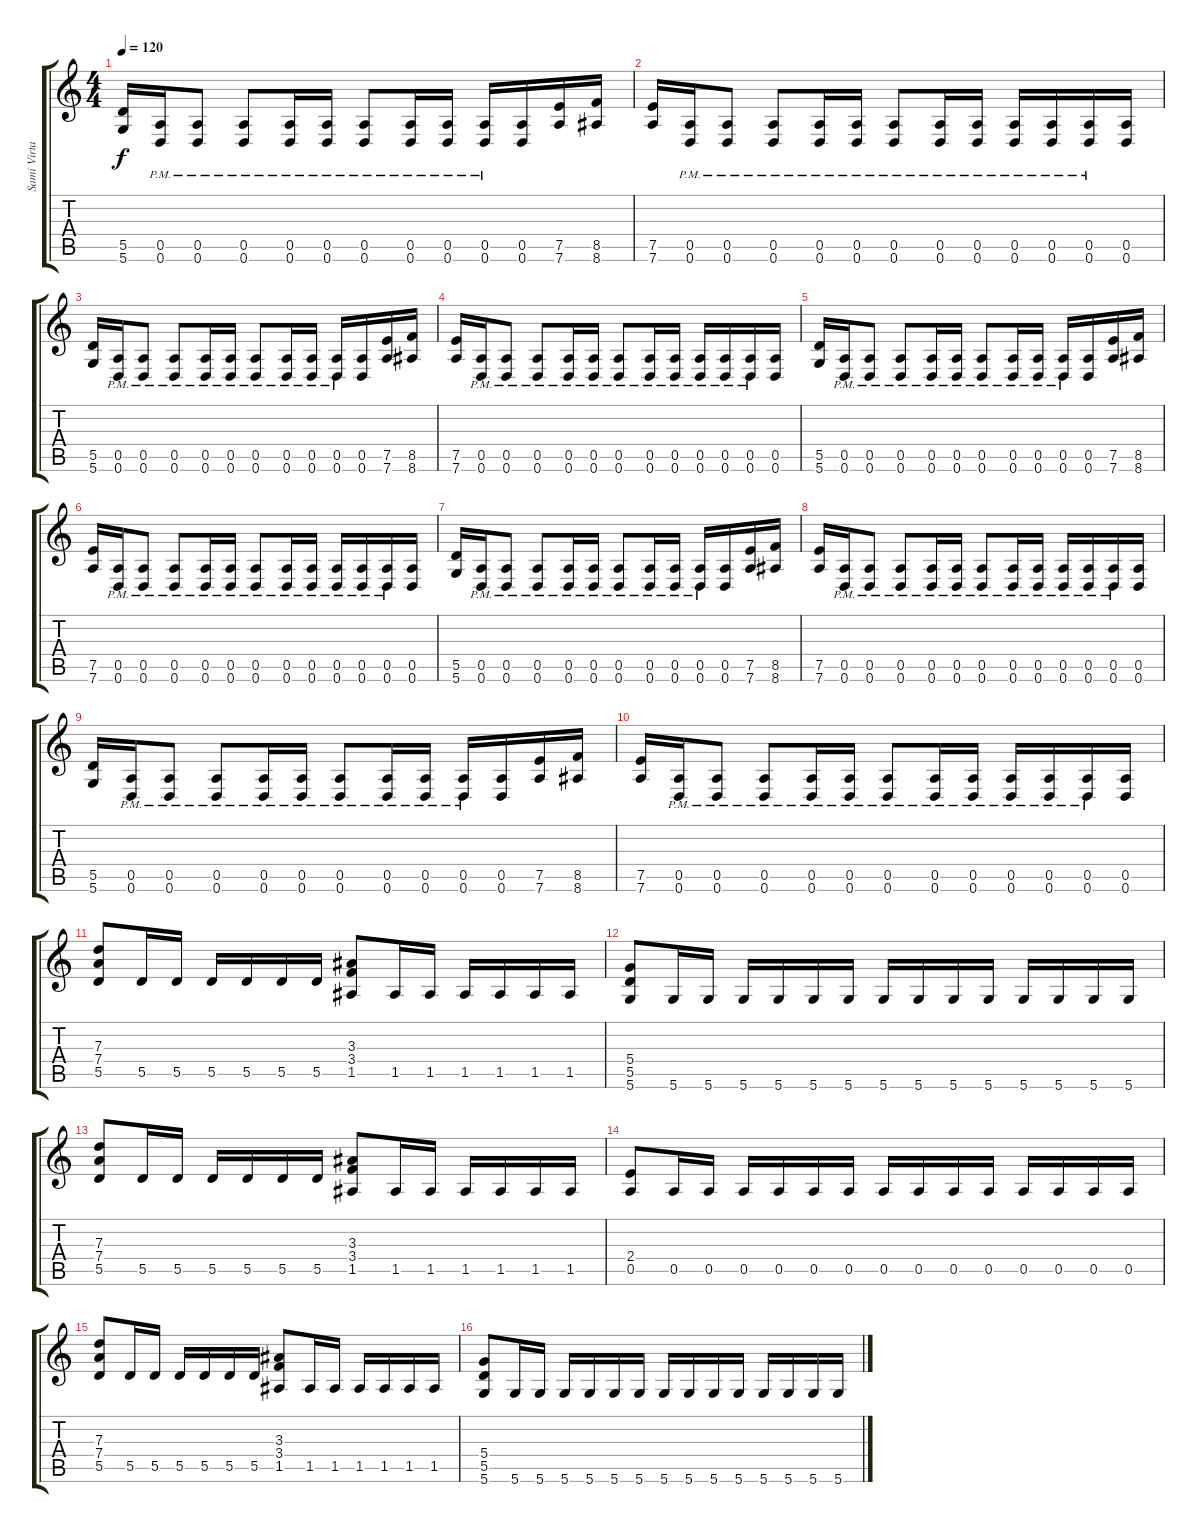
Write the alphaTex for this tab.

\track ("Sami Virtanen (lead Guitar)" "Sami Virta") {instrument distortionguitar}
\staff {score tabs}
\tuning (E4 B3 G3 D3 A2 D2) {hide}
\ts (4 4)
\tempo 120
\clef g2
\ks c
(5.5 5.6).16{dy f} (0.5{pm} 0.6{pm}).16 (0.5{pm} 0.6{pm}).8 (0.5{pm} 0.6{pm}).8 (0.5{pm} 0.6{pm}).16 (0.5{pm} 0.6{pm}).16 (0.5{pm} 0.6{pm}).8 (0.5{pm} 0.6{pm}).16 (0.5{pm} 0.6{pm}).16 (0.5{pm} 0.6{pm}).16 (0.5 0.6).16 (7.5 7.6).16 (8.5 8.6).16 |
(7.5 7.6).16 (0.5{pm} 0.6{pm}).16 (0.5{pm} 0.6{pm}).8 (0.5{pm} 0.6{pm}).8 (0.5{pm} 0.6{pm}).16 (0.5{pm} 0.6{pm}).16 (0.5{pm} 0.6{pm}).8 (0.5{pm} 0.6{pm}).16 (0.5{pm} 0.6{pm}).16 (0.5{pm} 0.6{pm}).16 (0.5{pm} 0.6{pm}).16 (0.5{pm} 0.6{pm}).16 (0.5 0.6).16 |
(5.5 5.6).16 (0.5{pm} 0.6{pm}).16 (0.5{pm} 0.6{pm}).8 (0.5{pm} 0.6{pm}).8 (0.5{pm} 0.6{pm}).16 (0.5{pm} 0.6{pm}).16 (0.5{pm} 0.6{pm}).8 (0.5{pm} 0.6{pm}).16 (0.5{pm} 0.6{pm}).16 (0.5{pm} 0.6{pm}).16 (0.5 0.6).16 (7.5 7.6).16 (8.5 8.6).16 |
(7.5 7.6).16 (0.5{pm} 0.6{pm}).16 (0.5{pm} 0.6{pm}).8 (0.5{pm} 0.6{pm}).8 (0.5{pm} 0.6{pm}).16 (0.5{pm} 0.6{pm}).16 (0.5{pm} 0.6{pm}).8 (0.5{pm} 0.6{pm}).16 (0.5{pm} 0.6{pm}).16 (0.5{pm} 0.6{pm}).16 (0.5{pm} 0.6{pm}).16 (0.5{pm} 0.6{pm}).16 (0.5 0.6).16 |
(5.5 5.6).16 (0.5{pm} 0.6{pm}).16 (0.5{pm} 0.6{pm}).8 (0.5{pm} 0.6{pm}).8 (0.5{pm} 0.6{pm}).16 (0.5{pm} 0.6{pm}).16 (0.5{pm} 0.6{pm}).8 (0.5{pm} 0.6{pm}).16 (0.5{pm} 0.6{pm}).16 (0.5{pm} 0.6{pm}).16 (0.5 0.6).16 (7.5 7.6).16 (8.5 8.6).16 |
(7.5 7.6).16 (0.5{pm} 0.6{pm}).16 (0.5{pm} 0.6{pm}).8 (0.5{pm} 0.6{pm}).8 (0.5{pm} 0.6{pm}).16 (0.5{pm} 0.6{pm}).16 (0.5{pm} 0.6{pm}).8 (0.5{pm} 0.6{pm}).16 (0.5{pm} 0.6{pm}).16 (0.5{pm} 0.6{pm}).16 (0.5{pm} 0.6{pm}).16 (0.5{pm} 0.6{pm}).16 (0.5 0.6).16 |
(5.5 5.6).16 (0.5{pm} 0.6{pm}).16 (0.5{pm} 0.6{pm}).8 (0.5{pm} 0.6{pm}).8 (0.5{pm} 0.6{pm}).16 (0.5{pm} 0.6{pm}).16 (0.5{pm} 0.6{pm}).8 (0.5{pm} 0.6{pm}).16 (0.5{pm} 0.6{pm}).16 (0.5{pm} 0.6{pm}).16 (0.5 0.6).16 (7.5 7.6).16 (8.5 8.6).16 |
(7.5 7.6).16 (0.5{pm} 0.6{pm}).16 (0.5{pm} 0.6{pm}).8 (0.5{pm} 0.6{pm}).8 (0.5{pm} 0.6{pm}).16 (0.5{pm} 0.6{pm}).16 (0.5{pm} 0.6{pm}).8 (0.5{pm} 0.6{pm}).16 (0.5{pm} 0.6{pm}).16 (0.5{pm} 0.6{pm}).16 (0.5{pm} 0.6{pm}).16 (0.5{pm} 0.6{pm}).16 (0.5 0.6).16 |
(5.5 5.6).16 (0.5{pm} 0.6{pm}).16 (0.5{pm} 0.6{pm}).8 (0.5{pm} 0.6{pm}).8 (0.5{pm} 0.6{pm}).16 (0.5{pm} 0.6{pm}).16 (0.5{pm} 0.6{pm}).8 (0.5{pm} 0.6{pm}).16 (0.5{pm} 0.6{pm}).16 (0.5{pm} 0.6{pm}).16 (0.5 0.6).16 (7.5 7.6).16 (8.5 8.6).16 |
(7.5 7.6).16 (0.5{pm} 0.6{pm}).16 (0.5{pm} 0.6{pm}).8 (0.5{pm} 0.6{pm}).8 (0.5{pm} 0.6{pm}).16 (0.5{pm} 0.6{pm}).16 (0.5{pm} 0.6{pm}).8 (0.5{pm} 0.6{pm}).16 (0.5{pm} 0.6{pm}).16 (0.5{pm} 0.6{pm}).16 (0.5{pm} 0.6{pm}).16 (0.5{pm} 0.6{pm}).16 (0.5 0.6).16 |
(7.3 7.4 5.5).8 5.5.16 5.5.16 5.5.16 5.5.16 5.5.16 5.5.16 (3.3 3.4 1.5).8 1.5.16 1.5.16 1.5.16 1.5.16 1.5.16 1.5.16 |
(5.4 5.5 5.6).8 5.6.16 5.6.16 5.6.16 5.6.16 5.6.16 5.6.16 5.6.16 5.6.16 5.6.16 5.6.16 5.6.16 5.6.16 5.6.16 5.6.16 |
(7.3 7.4 5.5).8 5.5.16 5.5.16 5.5.16 5.5.16 5.5.16 5.5.16 (3.3 3.4 1.5).8 1.5.16 1.5.16 1.5.16 1.5.16 1.5.16 1.5.16 |
(2.4 0.5).8 0.5.16 0.5.16 0.5.16 0.5.16 0.5.16 0.5.16 0.5.16 0.5.16 0.5.16 0.5.16 0.5.16 0.5.16 0.5.16 0.5.16 |
(7.3 7.4 5.5).8 5.5.16 5.5.16 5.5.16 5.5.16 5.5.16 5.5.16 (3.3 3.4 1.5).8 1.5.16 1.5.16 1.5.16 1.5.16 1.5.16 1.5.16 |
(5.4 5.5 5.6).8 5.6.16 5.6.16 5.6.16 5.6.16 5.6.16 5.6.16 5.6.16 5.6.16 5.6.16 5.6.16 5.6.16 5.6.16 5.6.16 5.6.16
